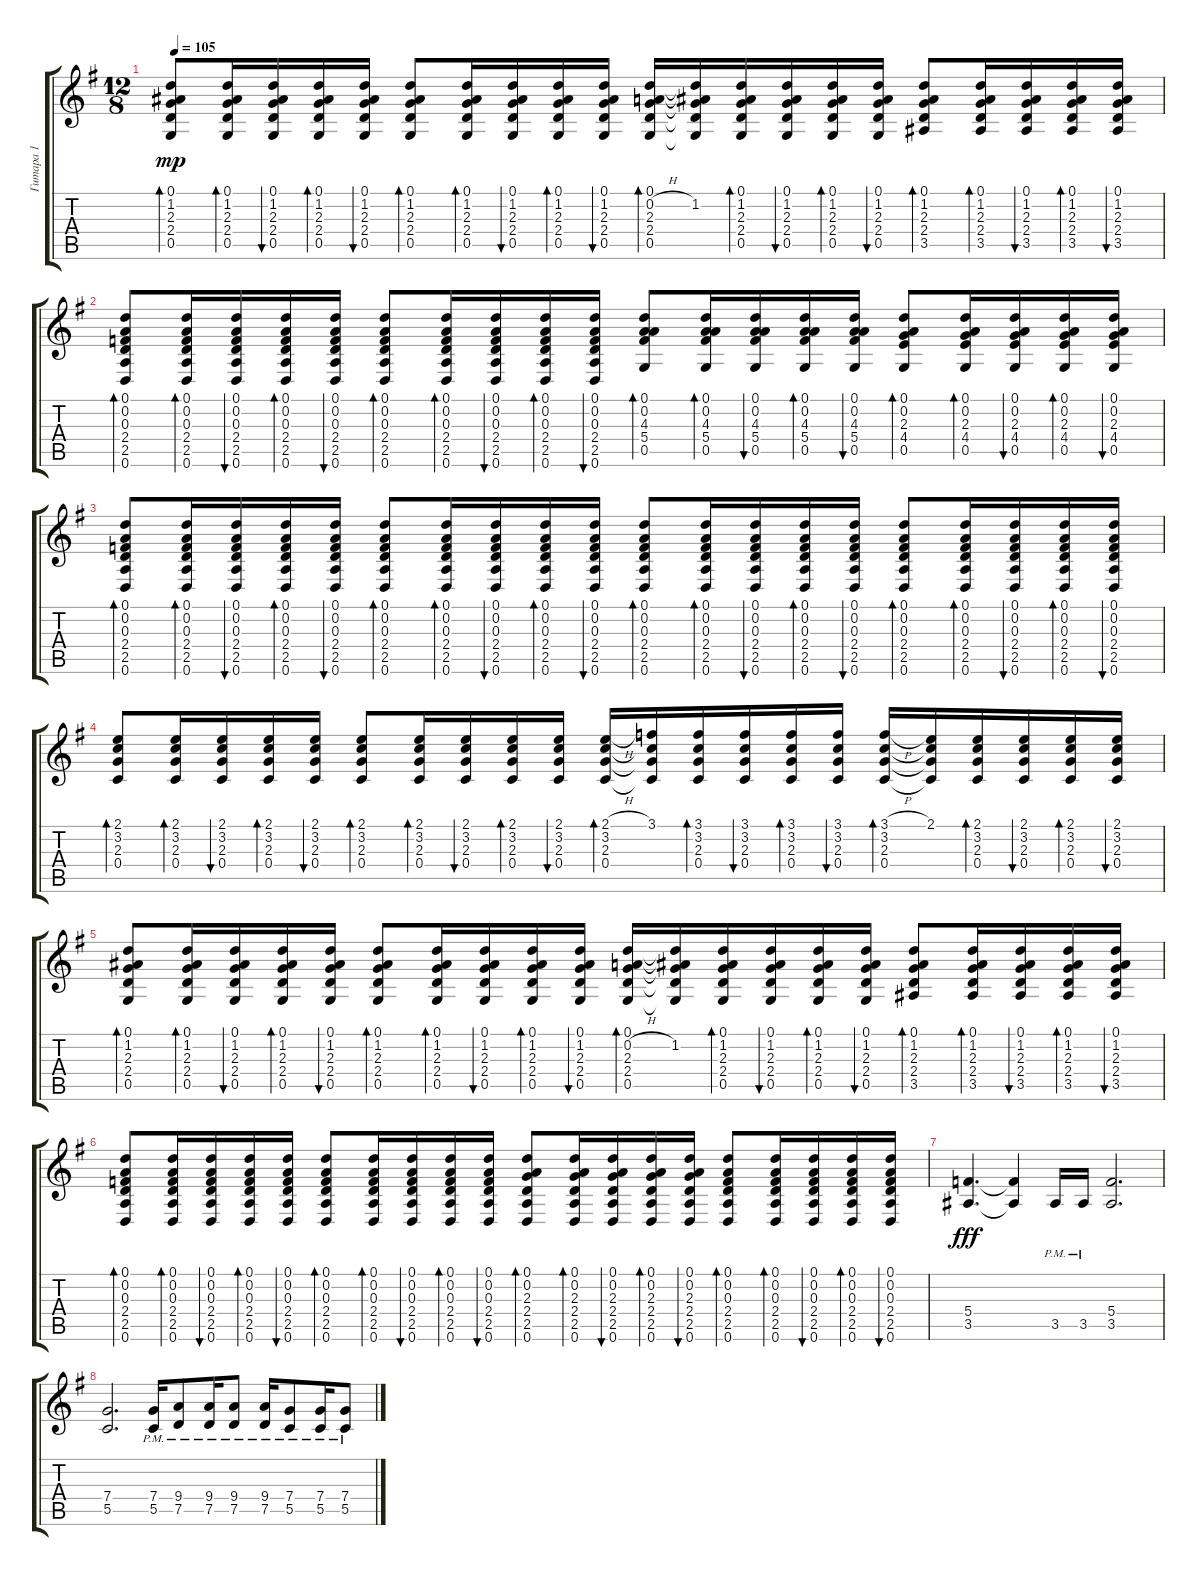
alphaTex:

\track ("Гитара 1" "Гитара 1") {instrument acousticguitarsteel}
\staff {score tabs}
\tuning (D4 A3 F3 C3 G2 D2) {hide}
\ts (12 8)
\tempo 105
\clef g2
\ks eminor
(0.1 1.2 2.3 2.4 0.5).8{bd 60 dy mp} (0.1 1.2 2.3 2.4 0.5).16{bd 60} (0.1 1.2 2.3 2.4 0.5).16{bu 60} (0.1 1.2 2.3 2.4 0.5).16{bd 60} (0.1 1.2 2.3 2.4 0.5).16{bu 60} (0.1 1.2 2.3 2.4 0.5).8{bd 60} (0.1 1.2 2.3 2.4 0.5).16{bd 60} (0.1 1.2 2.3 2.4 0.5).16{bu 60} (0.1 1.2 2.3 2.4 0.5).16{bd 60} (0.1 1.2 2.3 2.4 0.5).16{bu 60} (0.1 0.2{h} 2.3 2.4 0.5).16{bd 60} (0.1{t} 1.2 2.3{t} 2.4{t} 0.5{t}).16 (0.1 1.2 2.3 2.4 0.5).16{bd 60} (0.1 1.2 2.3 2.4 0.5).16{bu 60} (0.1 1.2 2.3 2.4 0.5).16{bd 60} (0.1 1.2 2.3 2.4 0.5).16{bu 60} (0.1 1.2 2.3 2.4 3.5).8{bd 60} (0.1 1.2 2.3 2.4 3.5).16{bd 60} (0.1 1.2 2.3 2.4 3.5).16{bu 60} (0.1 1.2 2.3 2.4 3.5).16{bd 60} (0.1 1.2 2.3 2.4 3.5).16{bu 60} |
(0.1 0.2 0.3 2.4 2.5 0.6).8{bd 60} (0.1 0.2 0.3 2.4 2.5 0.6).16{bd 60} (0.1 0.2 0.3 2.4 2.5 0.6).16{bu 60} (0.1 0.2 0.3 2.4 2.5 0.6).16{bd 60} (0.1 0.2 0.3 2.4 2.5 0.6).16{bu 60} (0.1 0.2 0.3 2.4 2.5 0.6).8{bd 60} (0.1 0.2 0.3 2.4 2.5 0.6).16{bd 60} (0.1 0.2 0.3 2.4 2.5 0.6).16{bu 60} (0.1 0.2 0.3 2.4 2.5 0.6).16{bd 60} (0.1 0.2 0.3 2.4 2.5 0.6).16{bu 60} (0.1 0.2 4.3 5.4 0.5).8{bd 60} (0.1 0.2 4.3 5.4 0.5).16{bd 60} (0.1 0.2 4.3 5.4 0.5).16{bu 60} (0.1 0.2 4.3 5.4 0.5).16{bd 60} (0.1 0.2 4.3 5.4 0.5).16{bu 60} (0.1 0.2 2.3 4.4 0.5).8{bd 60} (0.1 0.2 2.3 4.4 0.5).16{bd 60} (0.1 0.2 2.3 4.4 0.5).16{bu 60} (0.1 0.2 2.3 4.4 0.5).16{bd 60} (0.1 0.2 2.3 4.4 0.5).16{bu 60} |
(0.1 0.2 0.3 2.4 2.5 0.6).8{bd 60} (0.1 0.2 0.3 2.4 2.5 0.6).16{bd 60} (0.1 0.2 0.3 2.4 2.5 0.6).16{bu 60} (0.1 0.2 0.3 2.4 2.5 0.6).16{bd 60} (0.1 0.2 0.3 2.4 2.5 0.6).16{bu 60} (0.1 0.2 0.3 2.4 2.5 0.6).8{bd 60} (0.1 0.2 0.3 2.4 2.5 0.6).16{bd 60} (0.1 0.2 0.3 2.4 2.5 0.6).16{bu 60} (0.1 0.2 0.3 2.4 2.5 0.6).16{bd 60} (0.1 0.2 0.3 2.4 2.5 0.6).16{bu 60} (0.1 0.2 0.3 2.4 2.5 0.6).8{bd 60} (0.1 0.2 0.3 2.4 2.5 0.6).16{bd 60} (0.1 0.2 0.3 2.4 2.5 0.6).16{bu 60} (0.1 0.2 0.3 2.4 2.5 0.6).16{bd 60} (0.1 0.2 0.3 2.4 2.5 0.6).16{bu 60} (0.1 0.2 0.3 2.4 2.5 0.6).8{bd 60} (0.1 0.2 0.3 2.4 2.5 0.6).16{bd 60} (0.1 0.2 0.3 2.4 2.5 0.6).16{bu 60} (0.1 0.2 0.3 2.4 2.5 0.6).16{bd 60} (0.1 0.2 0.3 2.4 2.5 0.6).16{bu 60} |
(2.1 3.2 2.3 0.4).8{bd 60} (2.1 3.2 2.3 0.4).16{bd 60} (2.1 3.2 2.3 0.4).16{bu 60} (2.1 3.2 2.3 0.4).16{bd 60} (2.1 3.2 2.3 0.4).16{bu 60} (2.1 3.2 2.3 0.4).8{bd 60} (2.1 3.2 2.3 0.4).16{bd 60} (2.1 3.2 2.3 0.4).16{bu 60} (2.1 3.2 2.3 0.4).16{bd 60} (2.1 3.2 2.3 0.4).16{bu 60} (2.1{h} 3.2 2.3 0.4).16{bd 60} (3.1 3.2{t} 2.3{t} 0.4{t}).16 (3.1 3.2 2.3 0.4).16{bd 60} (3.1 3.2 2.3 0.4).16{bu 60} (3.1 3.2 2.3 0.4).16{bd 60} (3.1 3.2 2.3 0.4).16{bu 60} (3.1{h} 3.2 2.3 0.4).16{bd 60} (2.1 3.2{t} 2.3{t} 0.4{t}).16 (2.1 3.2 2.3 0.4).16{bd 60} (2.1 3.2 2.3 0.4).16{bu 60} (2.1 3.2 2.3 0.4).16{bd 60} (2.1 3.2 2.3 0.4).16{bu 60} |
(0.1 1.2 2.3 2.4 0.5).8{bd 60} (0.1 1.2 2.3 2.4 0.5).16{bd 60} (0.1 1.2 2.3 2.4 0.5).16{bu 60} (0.1 1.2 2.3 2.4 0.5).16{bd 60} (0.1 1.2 2.3 2.4 0.5).16{bu 60} (0.1 1.2 2.3 2.4 0.5).8{bd 60} (0.1 1.2 2.3 2.4 0.5).16{bd 60} (0.1 1.2 2.3 2.4 0.5).16{bu 60} (0.1 1.2 2.3 2.4 0.5).16{bd 60} (0.1 1.2 2.3 2.4 0.5).16{bu 60} (0.1 0.2{h} 2.3 2.4 0.5).16{bd 60} (0.1{t} 1.2 2.3{t} 2.4{t} 0.5{t}).16 (0.1 1.2 2.3 2.4 0.5).16{bd 60} (0.1 1.2 2.3 2.4 0.5).16{bu 60} (0.1 1.2 2.3 2.4 0.5).16{bd 60} (0.1 1.2 2.3 2.4 0.5).16{bu 60} (0.1 1.2 2.3 2.4 3.5).8{bd 60} (0.1 1.2 2.3 2.4 3.5).16{bd 60} (0.1 1.2 2.3 2.4 3.5).16{bu 60} (0.1 1.2 2.3 2.4 3.5).16{bd 60} (0.1 1.2 2.3 2.4 3.5).16{bu 60} |
(0.1 0.2 0.3 2.4 2.5 0.6).8{bd 60} (0.1 0.2 0.3 2.4 2.5 0.6).16{bd 60} (0.1 0.2 0.3 2.4 2.5 0.6).16{bu 60} (0.1 0.2 0.3 2.4 2.5 0.6).16{bd 60} (0.1 0.2 0.3 2.4 2.5 0.6).16{bu 60} (0.1 0.2 0.3 2.4 2.5 0.6).8{bd 60} (0.1 0.2 0.3 2.4 2.5 0.6).16{bd 60} (0.1 0.2 0.3 2.4 2.5 0.6).16{bu 60} (0.1 0.2 0.3 2.4 2.5 0.6).16{bd 60} (0.1 0.2 0.3 2.4 2.5 0.6).16{bu 60} (0.1 0.2 2.3 2.4 2.5 0.6).8{bd 60} (0.1 0.2 2.3 2.4 2.5 0.6).16{bd 60} (0.1 0.2 2.3 2.4 2.5 0.6).16{bu 60} (0.1 0.2 2.3 2.4 2.5 0.6).16{bd 60} (0.1 0.2 2.3 2.4 2.5 0.6).16{bu 60} (0.1 0.2 0.3 2.4 2.5 0.6).8{bd 60} (0.1 0.2 0.3 2.4 2.5 0.6).16{bd 60} (0.1 0.2 0.3 2.4 2.5 0.6).16{bu 60} (0.1 0.2 0.3 2.4 2.5 0.6).16{bd 60} (0.1 0.2 0.3 2.4 2.5 0.6).16{bu 60} |
(5.4 3.5).4{d dy fff instrument distortionguitar} (5.4{t} 3.5{t}).4 3.5{pm}.16 3.5{pm}.16 (5.4 3.5).2{d} |
(7.4 5.5).2{d instrument distortionguitar} (7.4{pm} 5.5{pm}).16 (9.4{pm} 7.5{pm}).8 (9.4{pm} 7.5{pm}).16 (9.4{pm} 7.5{pm}).8 (9.4{pm} 7.5{pm}).16 (7.4{pm} 5.5{pm}).8 (7.4{pm} 5.5).16 (7.4{pm} 5.5{pm}).8
